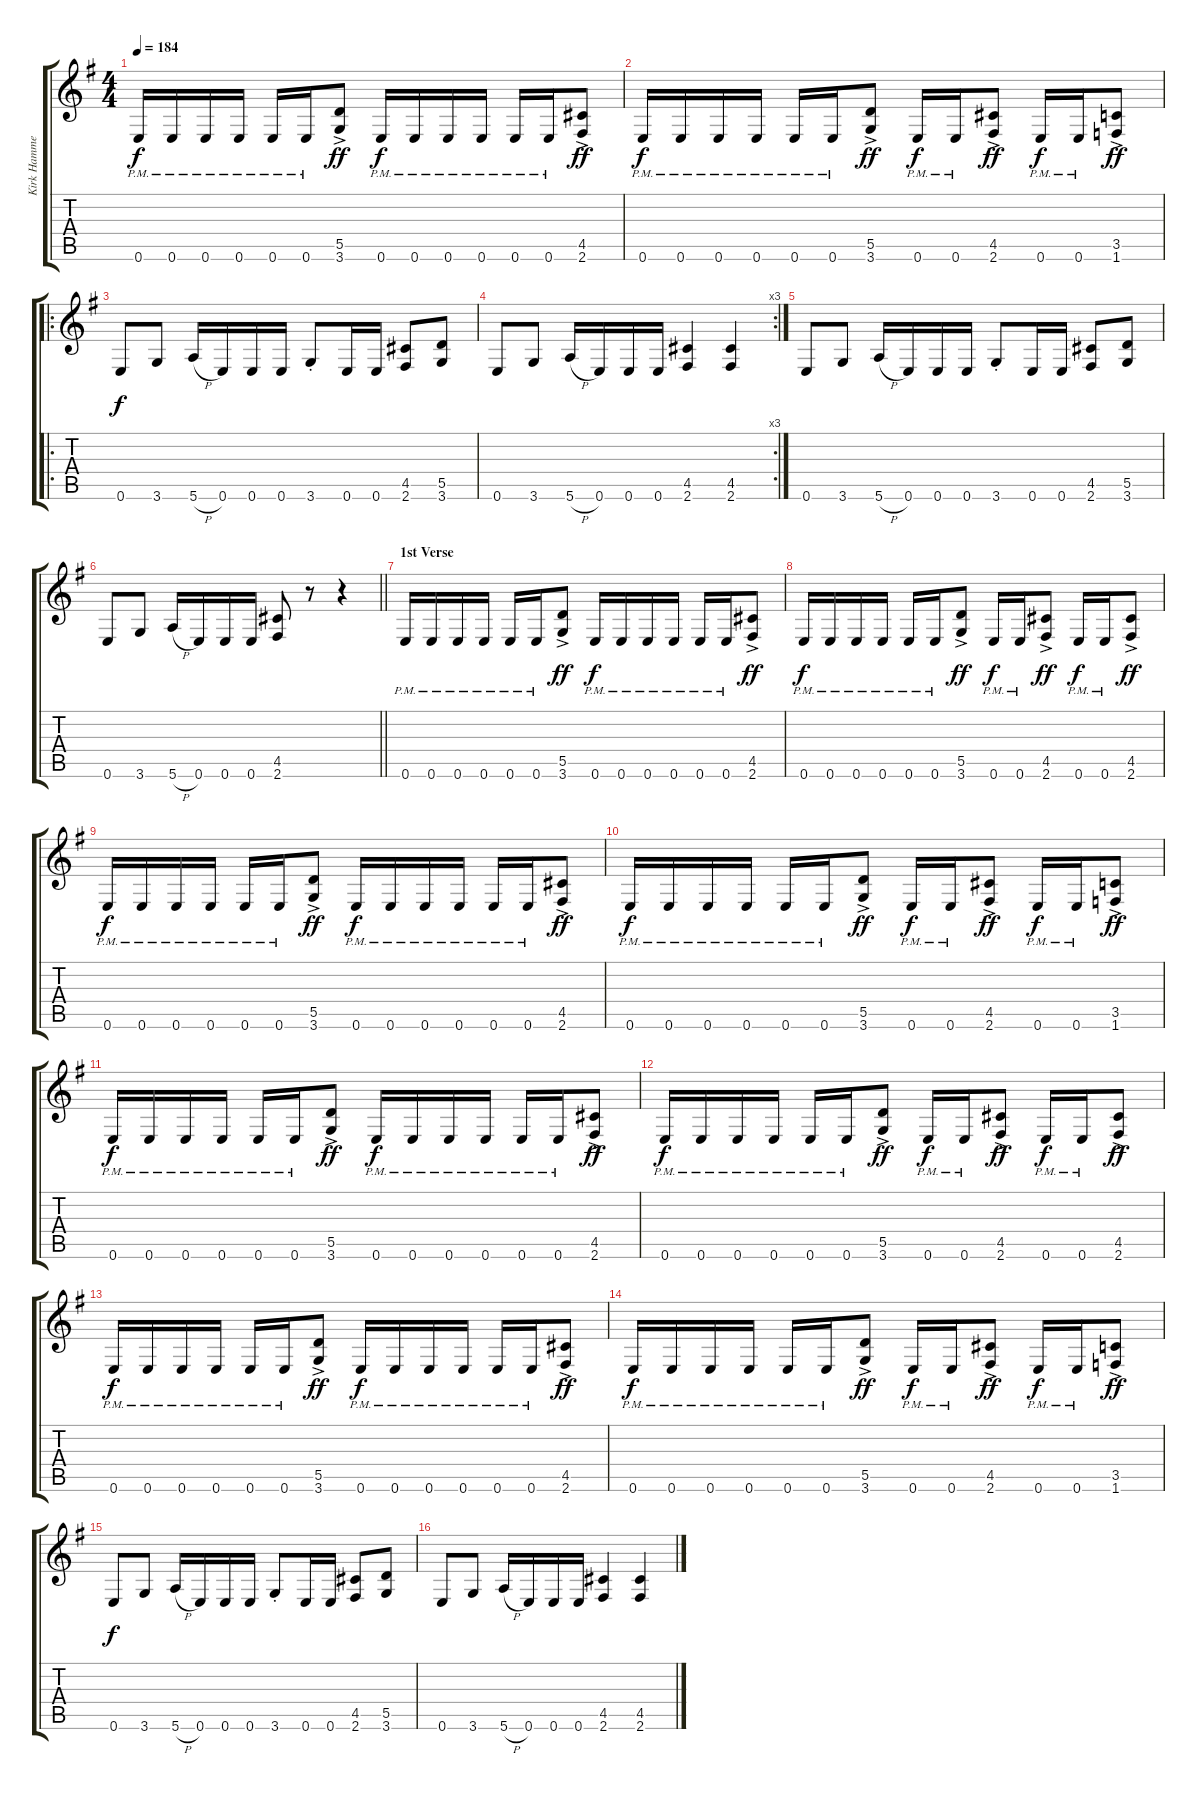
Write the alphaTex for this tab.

\track ("Kirk Hammett" "Kirk Hamme") {instrument distortionguitar}
\staff {score tabs}
\tuning (E4 B3 G3 D3 A2 E2) {hide}
\ts (4 4)
\tempo 184
\clef g2
\ks g
0.6{pm}.16{dy f} 0.6{pm}.16 0.6{pm}.16 0.6{pm}.16 0.6{pm}.16 0.6{pm}.16 (5.5{ac} 3.6{ac}).8{dy ff} 0.6{pm}.16{dy f} 0.6{pm}.16 0.6{pm}.16 0.6{pm}.16 0.6{pm}.16 0.6{pm}.16 (4.5{ac} 2.6{ac}).8{dy ff} |
0.6{pm}.16{dy f} 0.6{pm}.16 0.6{pm}.16 0.6{pm}.16 0.6{pm}.16 0.6{pm}.16 (5.5{ac} 3.6{ac}).8{dy ff} 0.6{pm}.16{dy f} 0.6{pm}.16 (4.5{ac} 2.6{ac}).8{dy ff} 0.6{pm}.16{dy f} 0.6{pm}.16 (3.5{ac} 1.6{ac}).8{dy ff} |
\ro
0.6.8{dy f} 3.6.8 5.6{h}.16 0.6.16 0.6.16 0.6.16 3.6{st}.8 0.6.16 0.6.16 (4.5 2.6).8 (5.5 3.6).8 |
\rc 3
0.6.8 3.6.8 5.6{h}.16 0.6.16 0.6.16 0.6.16 (4.5 2.6).4 (4.5 2.6).4 |
0.6.8 3.6.8 5.6{h}.16 0.6.16 0.6.16 0.6.16 3.6{st}.8 0.6.16 0.6.16 (4.5 2.6).8 (5.5 3.6).8 |
\barLineRight lightlight
0.6.8 3.6.8 5.6{h}.16 0.6.16 0.6.16 0.6.16 (4.5 2.6).8 r.8 r.4 |
\section ("" "1st Verse")
0.6{pm}.16 0.6{pm}.16 0.6{pm}.16 0.6{pm}.16 0.6{pm}.16 0.6{pm}.16 (5.5{ac} 3.6{ac}).8{dy ff} 0.6{pm}.16{dy f} 0.6{pm}.16 0.6{pm}.16 0.6{pm}.16 0.6{pm}.16 0.6{pm}.16 (4.5{ac} 2.6{ac}).8{dy ff} |
0.6{pm}.16{dy f} 0.6{pm}.16 0.6{pm}.16 0.6{pm}.16 0.6{pm}.16 0.6{pm}.16 (5.5{ac} 3.6{ac}).8{dy ff} 0.6{pm}.16{dy f} 0.6{pm}.16 (4.5{ac} 2.6{ac}).8{dy ff} 0.6{pm}.16{dy f} 0.6{pm}.16 (4.5{ac} 2.6{ac}).8{dy ff} |
0.6{pm}.16{dy f} 0.6{pm}.16 0.6{pm}.16 0.6{pm}.16 0.6{pm}.16 0.6{pm}.16 (5.5{ac} 3.6{ac}).8{dy ff} 0.6{pm}.16{dy f} 0.6{pm}.16 0.6{pm}.16 0.6{pm}.16 0.6{pm}.16 0.6{pm}.16 (4.5{ac} 2.6{ac}).8{dy ff} |
0.6{pm}.16{dy f} 0.6{pm}.16 0.6{pm}.16 0.6{pm}.16 0.6{pm}.16 0.6{pm}.16 (5.5{ac} 3.6{ac}).8{dy ff} 0.6{pm}.16{dy f} 0.6{pm}.16 (4.5{ac} 2.6{ac}).8{dy ff} 0.6{pm}.16{dy f} 0.6{pm}.16 (3.5{ac} 1.6{ac}).8{dy ff} |
0.6{pm}.16{dy f} 0.6{pm}.16 0.6{pm}.16 0.6{pm}.16 0.6{pm}.16 0.6{pm}.16 (5.5{ac} 3.6{ac}).8{dy ff} 0.6{pm}.16{dy f} 0.6{pm}.16 0.6{pm}.16 0.6{pm}.16 0.6{pm}.16 0.6{pm}.16 (4.5{ac} 2.6{ac}).8{dy ff} |
0.6{pm}.16{dy f} 0.6{pm}.16 0.6{pm}.16 0.6{pm}.16 0.6{pm}.16 0.6{pm}.16 (5.5{ac} 3.6{ac}).8{dy ff} 0.6{pm}.16{dy f} 0.6{pm}.16 (4.5{ac} 2.6{ac}).8{dy ff} 0.6{pm}.16{dy f} 0.6{pm}.16 (4.5{ac} 2.6{ac}).8{dy ff} |
0.6{pm}.16{dy f} 0.6{pm}.16 0.6{pm}.16 0.6{pm}.16 0.6{pm}.16 0.6{pm}.16 (5.5{ac} 3.6{ac}).8{dy ff} 0.6{pm}.16{dy f} 0.6{pm}.16 0.6{pm}.16 0.6{pm}.16 0.6{pm}.16 0.6{pm}.16 (4.5{ac} 2.6{ac}).8{dy ff} |
0.6{pm}.16{dy f} 0.6{pm}.16 0.6{pm}.16 0.6{pm}.16 0.6{pm}.16 0.6{pm}.16 (5.5{ac} 3.6{ac}).8{dy ff} 0.6{pm}.16{dy f} 0.6{pm}.16 (4.5{ac} 2.6{ac}).8{dy ff} 0.6{pm}.16{dy f} 0.6{pm}.16 (3.5{ac} 1.6{ac}).8{dy ff} |
0.6.8{dy f} 3.6.8 5.6{h}.16 0.6.16 0.6.16 0.6.16 3.6{st}.8 0.6.16 0.6.16 (4.5 2.6).8 (5.5 3.6).8 |
0.6.8 3.6.8 5.6{h}.16 0.6.16 0.6.16 0.6.16 (4.5 2.6).4 (4.5 2.6).4
